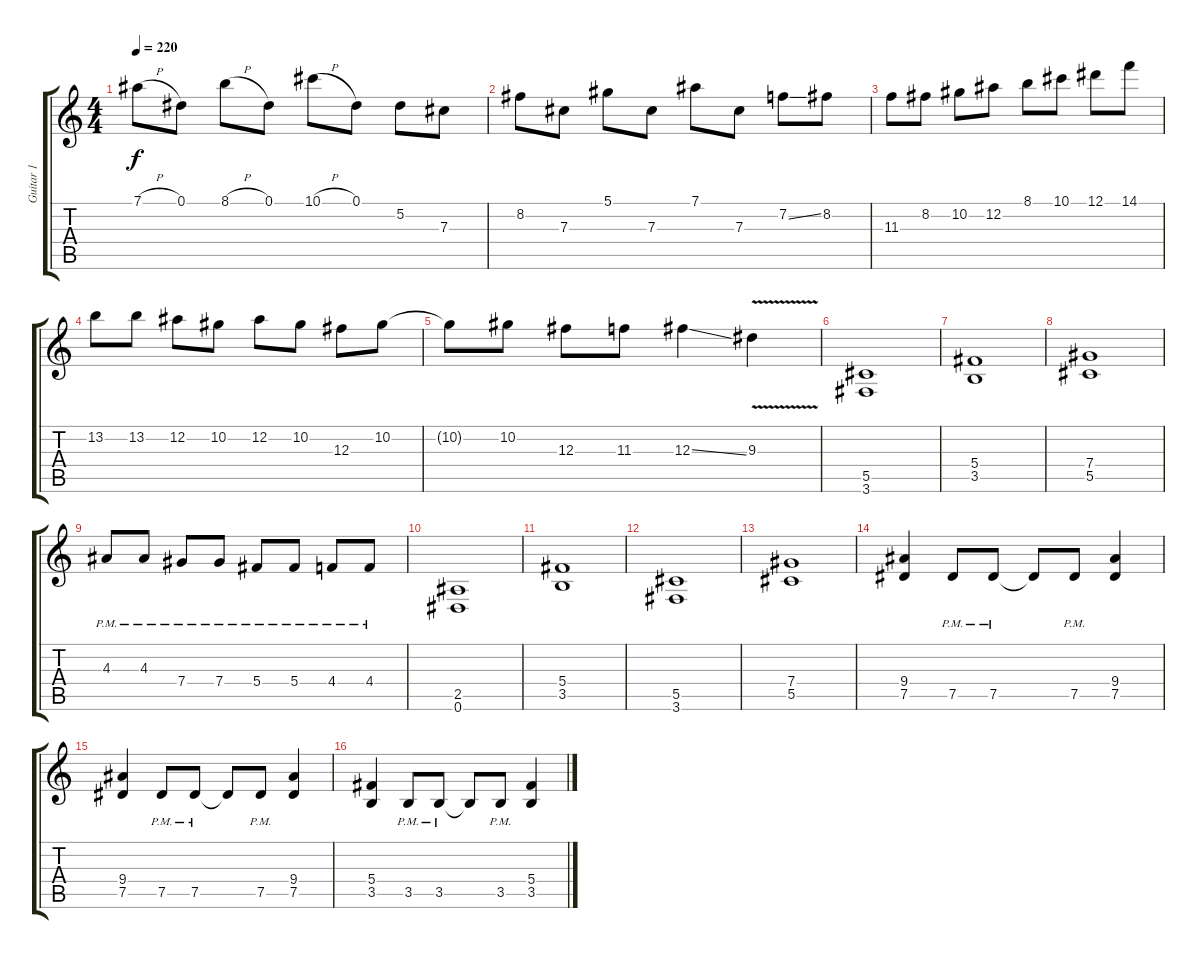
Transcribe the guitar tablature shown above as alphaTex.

\track ("Guitar 1" "Guitar 1") {instrument distortionguitar}
\staff {score tabs}
\tuning (Eb4 Bb3 Gb3 Db3 Ab2 Eb2) {hide}
\ts (4 4)
\tempo 220
\clef g2
\ks c
7.1{h}.8{dy f} 0.1.8 8.1{h}.8 0.1.8 10.1{h}.8 0.1.8 5.2.8 7.3.8 |
8.2.8 7.3.8 5.1.8 7.3.8 7.1.8 7.3.8 7.2{ss}.8 8.2.8 |
11.3.8 8.2.8 10.2.8 12.2.8 8.1.8 10.1.8 12.1.8 14.1.8 |
13.2.8 13.2.8 12.2.8 10.2.8 12.2.8 10.2.8 12.3.8 10.2.8 |
10.2{t}.8 10.2.8 12.3.8 11.3.8 12.3{ss}.4 9.3{v}.4 |
(5.5 3.6).1 |
(5.4 3.5).1 |
(7.4 5.5).1 |
4.3{pm}.8 4.3{pm}.8 7.4{pm}.8 7.4{pm}.8 5.4{pm}.8 5.4{pm}.8 4.4{pm}.8 4.4{pm}.8 |
(2.5 0.6).1 |
(5.4 3.5).1 |
(5.5 3.6).1 |
(7.4 5.5).1 |
(9.4 7.5).4 7.5{pm}.8 7.5{pm}.8 7.5{t}.8 7.5{pm}.8 (9.4 7.5).4 |
(9.4 7.5).4 7.5{pm}.8 7.5{pm}.8 7.5{t}.8 7.5{pm}.8 (9.4 7.5).4 |
(5.4 3.5).4 3.5{pm}.8 3.5{pm}.8 3.5{t}.8 3.5{pm}.8 (5.4 3.5).4
